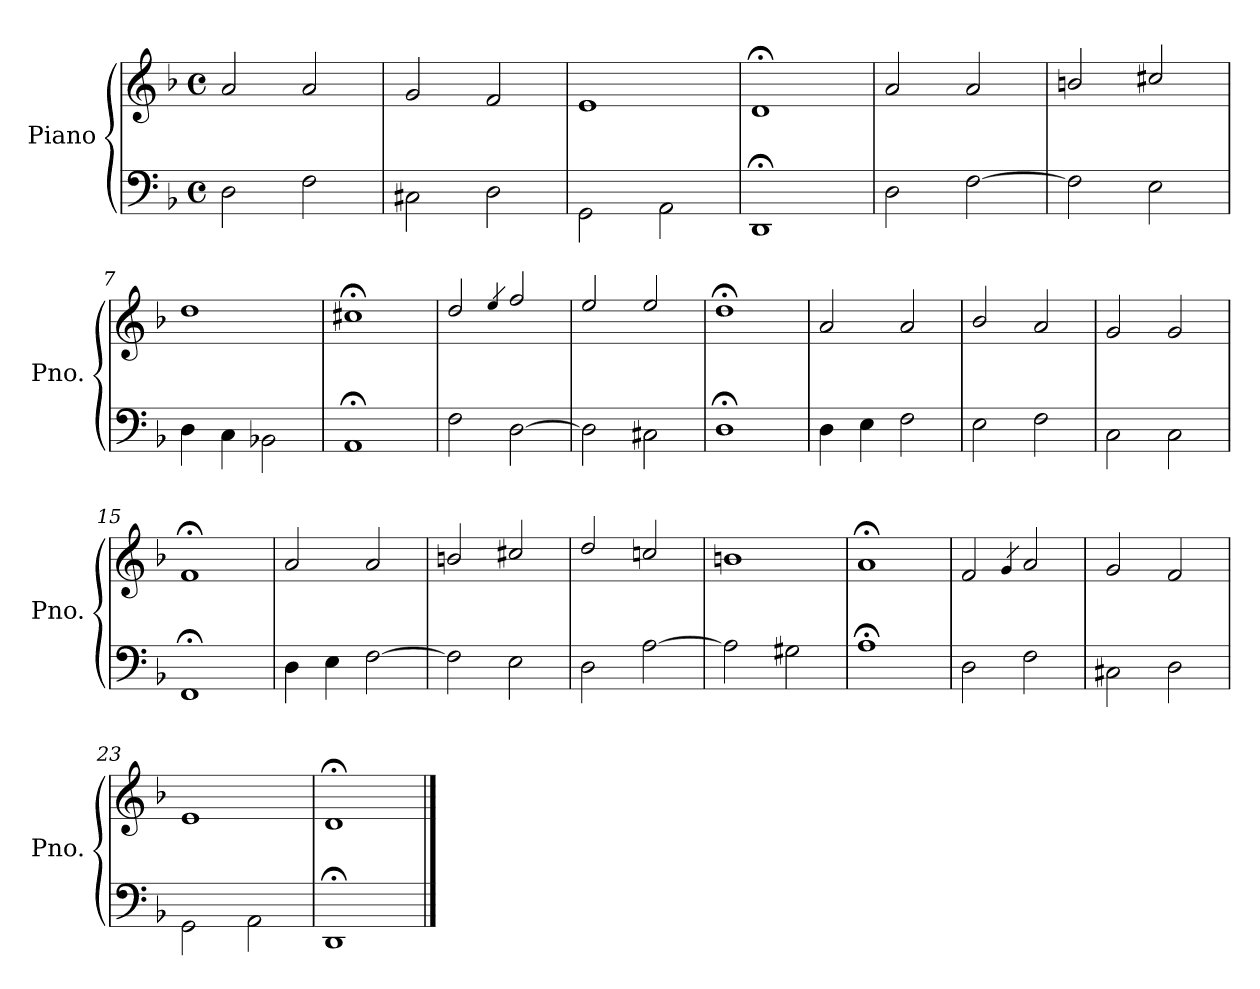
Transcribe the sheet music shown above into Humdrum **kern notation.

**kern	**kern
*part1	*part1
*staff2	*staff1
*I"Piano	*
*I'Pno.	*
*clefF4	*clefG2
*k[b-]	*k[b-]
*F:	*F:
*M4/4	*M4/4
*met(c)	*met(c)
=1	=1
2D\	2a/
2F\	2a/
=2	=2
2C#X\	2g/
2D\	2f/
=3	=3
2GG\	1e
2AA\	.
=4	=4
1DD;	1d;<
=5	=5
2D\	2a/
[<2F\	2a/
=6	=6
2F\]	2bn/
2E\	2cc#X/
=7	=7
4D\	1dd
4C\	.
2BB-X\	.
=8	=8
1AA;	1cc#X;<
!!LO:PB:g=z
=9	=9
2F\	2dd/
.	4qee/
[<2D\	2ff/
=10	=10
2D\]	2ee/
2C#X\	2ee/
=11	=11
1D;	1dd;<
=12	=12
4D\	2a/
4E\	.
2F\	2a/
=13	=13
2E\	2b-/
2F\	2a/
=14	=14
2C\	2g/
2C\	2g/
=15	=15
1FF;	1f;<
!!LO:LB:g=z
=16	=16
4D\	2a/
4E\	.
[<2F\	2a/
=17	=17
2F\]	2bn/
2E\	2cc#X/
=18	=18
2D\	2dd/
[<2A\	2ccn/
=19	=19
2A\]	1bn
2G#X\	.
=20	=20
1A;	1a;<
=21	=21
2D\	2f/
.	4qg/
2F\	2a/
=22	=22
2C#X\	2g/
2D\	2f/
=23	=23
2GG\	1e
2AA\	.
=24	=24
1DD;	1d;<
==	==
*-	*-
